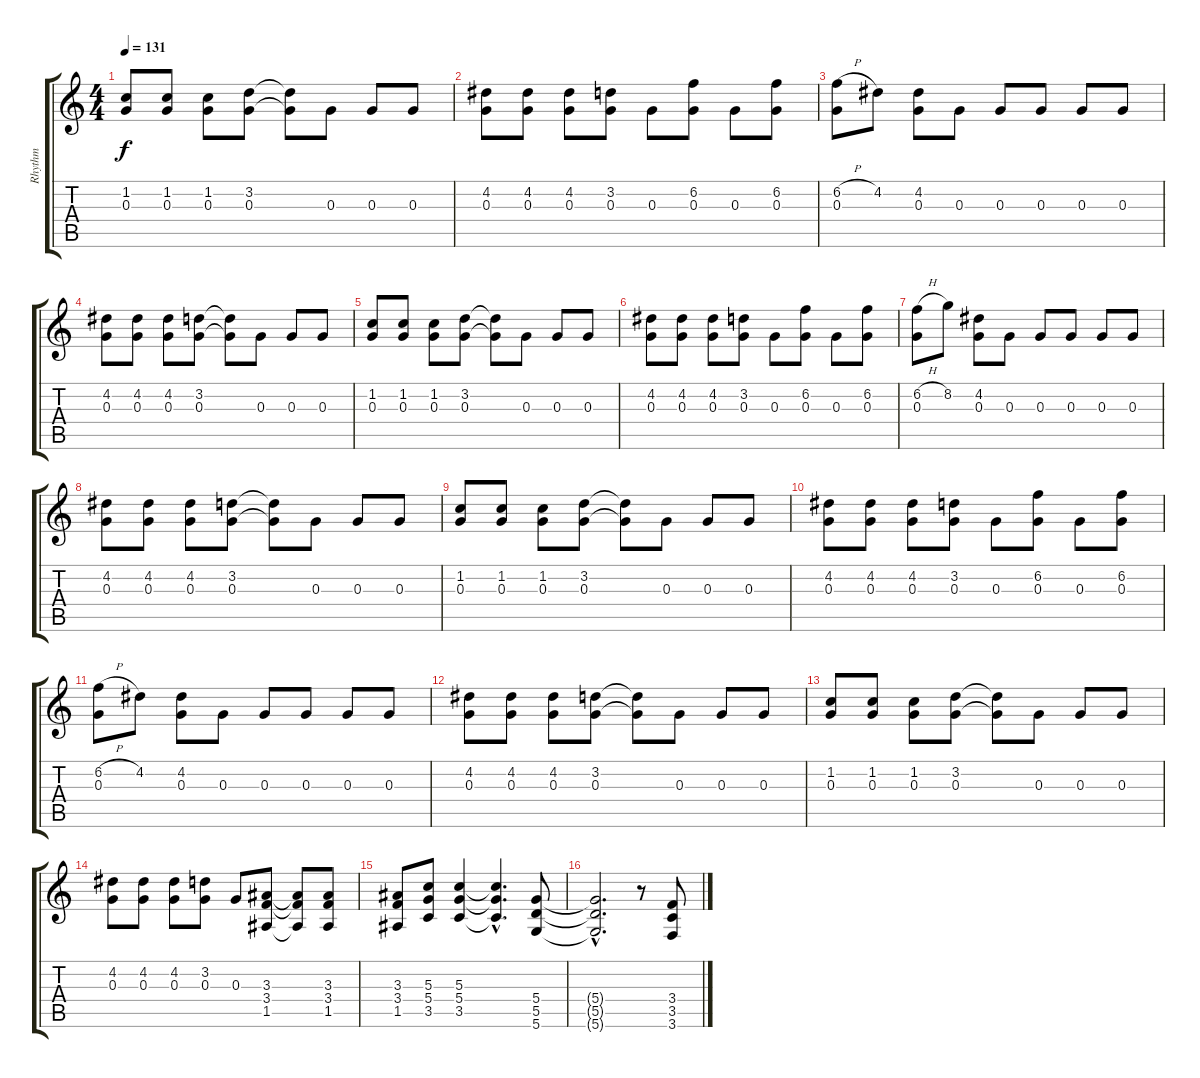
\track ("Rhythm" "Rhythm") {instrument overdrivenguitar}
\staff {score tabs}
\tuning (E4 B3 G3 D3 A2 D2) {hide}
\ts (4 4)
\tempo 131
\clef g2
\ks c
(1.2 0.3).8{dy f} (1.2 0.3).8 (1.2 0.3).8 (3.2 0.3).8 (3.2{t} 0.3{t}).8 0.3.8 0.3.8 0.3.8 |
(4.2 0.3).8 (4.2 0.3).8 (4.2 0.3).8 (3.2 0.3).8 0.3.8 (6.2 0.3).8 0.3.8 (6.2 0.3).8 |
(6.2{h} 0.3).8 4.2.8 (4.2 0.3).8 0.3.8 0.3.8 0.3.8 0.3.8 0.3.8 |
(4.2 0.3).8 (4.2 0.3).8 (4.2 0.3).8 (3.2 0.3).8 (3.2{t} 0.3{t}).8 0.3.8 0.3.8 0.3.8 |
(1.2 0.3).8 (1.2 0.3).8 (1.2 0.3).8 (3.2 0.3).8 (3.2{t} 0.3{t}).8 0.3.8 0.3.8 0.3.8 |
(4.2 0.3).8 (4.2 0.3).8 (4.2 0.3).8 (3.2 0.3).8 0.3.8 (6.2 0.3).8 0.3.8 (6.2 0.3).8 |
(6.2{h} 0.3).8 8.2.8 (4.2 0.3).8 0.3.8 0.3.8 0.3.8 0.3.8 0.3.8 |
(4.2 0.3).8 (4.2 0.3).8 (4.2 0.3).8 (3.2 0.3).8 (3.2{t} 0.3{t}).8 0.3.8 0.3.8 0.3.8 |
(1.2 0.3).8 (1.2 0.3).8 (1.2 0.3).8 (3.2 0.3).8 (3.2{t} 0.3{t}).8 0.3.8 0.3.8 0.3.8 |
(4.2 0.3).8 (4.2 0.3).8 (4.2 0.3).8 (3.2 0.3).8 0.3.8 (6.2 0.3).8 0.3.8 (6.2 0.3).8 |
(6.2{h} 0.3).8 4.2.8 (4.2 0.3).8 0.3.8 0.3.8 0.3.8 0.3.8 0.3.8 |
(4.2 0.3).8 (4.2 0.3).8 (4.2 0.3).8 (3.2 0.3).8 (3.2{t} 0.3{t}).8 0.3.8 0.3.8 0.3.8 |
(1.2 0.3).8 (1.2 0.3).8 (1.2 0.3).8 (3.2 0.3).8 (3.2{t} 0.3{t}).8 0.3.8 0.3.8 0.3.8 |
(4.2 0.3).8 (4.2 0.3).8 (4.2 0.3).8 (3.2 0.3).8 0.3.8 (3.3 3.4 1.5).8 (3.3{t} 3.4{t} 1.5{t}).8 (3.3 3.4 1.5).8 |
(3.3 3.4 1.5).8 (5.3 5.4 3.5).8 (5.3 5.4 3.5).4 (5.3{hac t} 5.4{hac t} 3.5{hac t}).4{d} (5.4 5.5 5.6).8 |
(5.4{hac t} 5.5{hac t} 5.6{hac t}).2{d} r.8 (3.4 3.5 3.6).8
